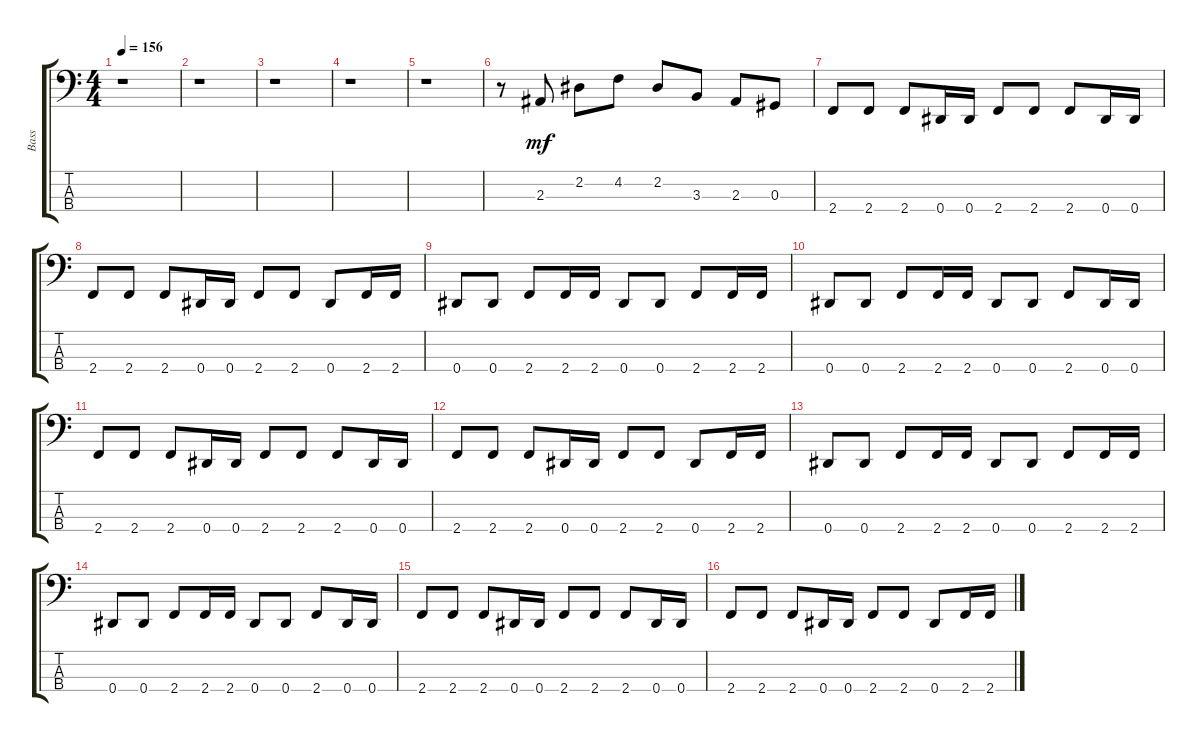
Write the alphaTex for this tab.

\track ("Bass" "Bass") {instrument electricbasspick}
\staff {score tabs}
\tuning (Gb2 Db2 Ab1 Eb1) {hide}
\ts (4 4)
\tempo 156
\clef f4
\ks c
r.1{dy mf instrument electricbasspick} |
r.1 |
r.1 |
r.1 |
r.1 |
r.8 2.3.8 2.2.8 4.2.8 2.2.8 3.3.8 2.3.8 0.3.8 |
2.4.8 2.4.8 2.4.8 0.4.16 0.4.16 2.4.8 2.4.8 2.4.8 0.4.16 0.4.16 |
2.4.8 2.4.8 2.4.8 0.4.16 0.4.16 2.4.8 2.4.8 0.4.8 2.4.16 2.4.16 |
0.4.8 0.4.8 2.4.8 2.4.16 2.4.16 0.4.8 0.4.8 2.4.8 2.4.16 2.4.16 |
0.4.8 0.4.8 2.4.8 2.4.16 2.4.16 0.4.8 0.4.8 2.4.8 0.4.16 0.4.16 |
2.4.8 2.4.8 2.4.8 0.4.16 0.4.16 2.4.8 2.4.8 2.4.8 0.4.16 0.4.16 |
2.4.8 2.4.8 2.4.8 0.4.16 0.4.16 2.4.8 2.4.8 0.4.8 2.4.16 2.4.16 |
0.4.8 0.4.8 2.4.8 2.4.16 2.4.16 0.4.8 0.4.8 2.4.8 2.4.16 2.4.16 |
0.4.8 0.4.8 2.4.8 2.4.16 2.4.16 0.4.8 0.4.8 2.4.8 0.4.16 0.4.16 |
2.4.8 2.4.8 2.4.8 0.4.16 0.4.16 2.4.8 2.4.8 2.4.8 0.4.16 0.4.16 |
2.4.8 2.4.8 2.4.8 0.4.16 0.4.16 2.4.8 2.4.8 0.4.8 2.4.16 2.4.16
